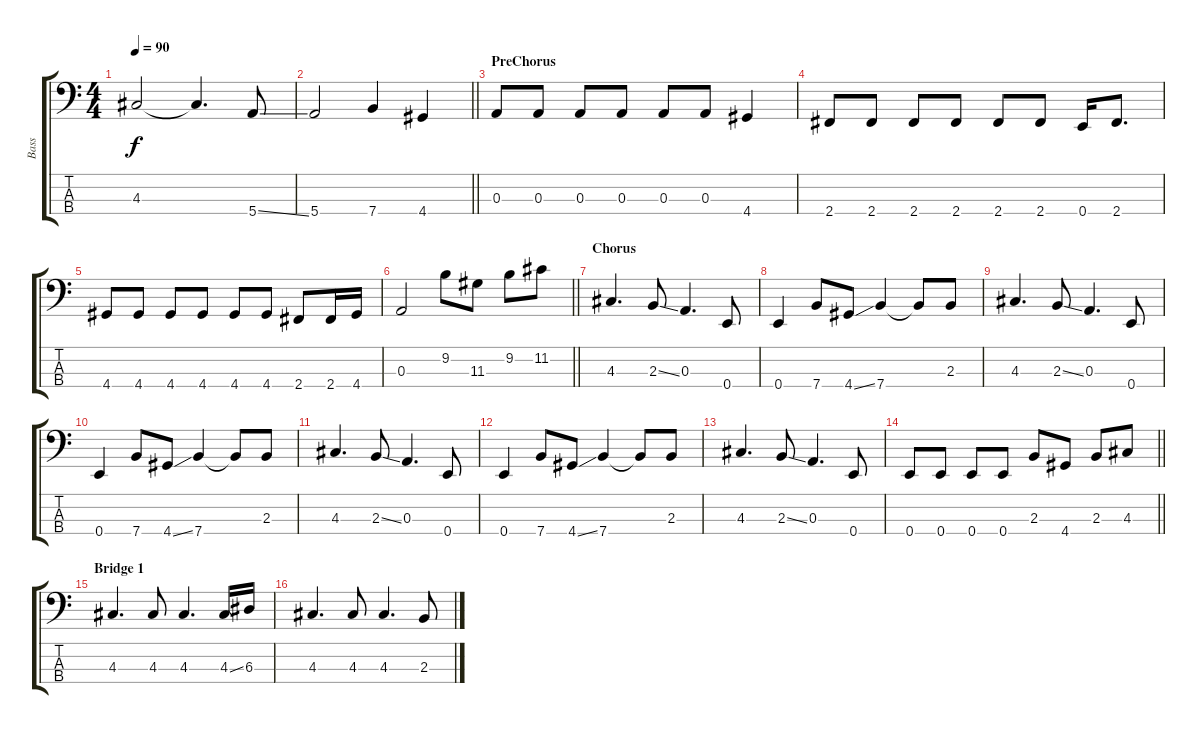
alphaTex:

\track ("Bass" "Bass") {instrument electricbassfinger}
\staff {score tabs}
\tuning (G2 D2 A1 E1) {hide}
\ts (4 4)
\tempo 90
\clef f4
\ks c
4.3.2{dy f} 4.3{t}.4{d} 5.4{ss}.8 |
\barLineRight lightlight
5.4.2 7.4.4 4.4.4 |
\section ("" "PreChorus")
0.3.8 0.3.8 0.3.8 0.3.8 0.3.8 0.3.8 4.4.4 |
2.4.8 2.4.8 2.4.8 2.4.8 2.4.8 2.4.8 0.4.16 2.4.8{d} |
4.4.8 4.4.8 4.4.8 4.4.8 4.4.8 4.4.8 2.4.8 2.4.16 4.4.16 |
\barLineRight lightlight
0.3.2 9.2.8 11.3.8 9.2.8 11.2.8 |
\section ("" "Chorus")
4.3.4{d} 2.3{ss}.8 0.3.4{d} 0.4.8 |
0.4.4 7.4.8 4.4{ss}.8 7.4.4 7.4{t}.8 2.3.8 |
4.3.4{d} 2.3{ss}.8 0.3.4{d} 0.4.8 |
0.4.4 7.4.8 4.4{ss}.8 7.4.4 7.4{t}.8 2.3.8 |
4.3.4{d} 2.3{ss}.8 0.3.4{d} 0.4.8 |
0.4.4 7.4.8 4.4{ss}.8 7.4.4 7.4{t}.8 2.3.8 |
4.3.4{d} 2.3{ss}.8 0.3.4{d} 0.4.8 |
\barLineRight lightlight
0.4.8 0.4.8 0.4.8 0.4.8 2.3.8 4.4.8 2.3.8 4.3.8 |
\section ("" "Bridge 1")
4.3.4{d} 4.3.8 4.3.4{d} 4.3{ss}.16 6.3.16 |
4.3.4{d} 4.3.8 4.3.4{d} 2.3.8
